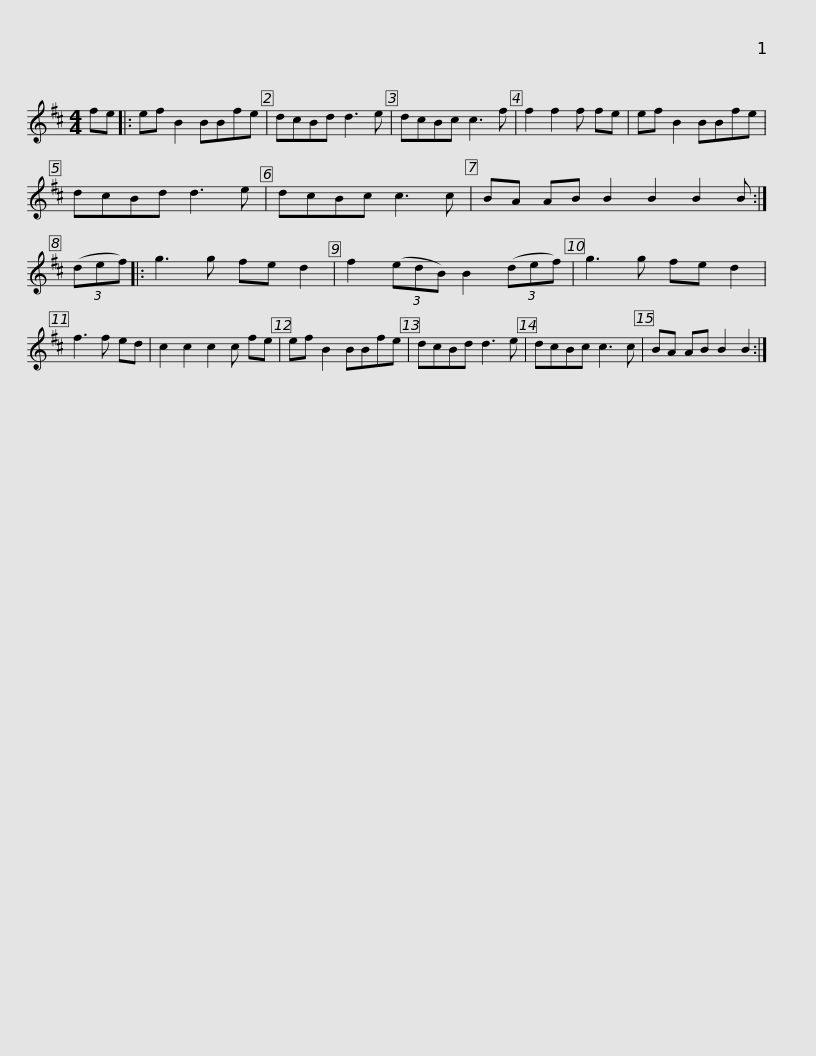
X:1
L:1/8
M:4/4
I:linebreak $
K:D
V:1 treble
V:1
 fe |: ef B2 BBfe | dcBd d3 e | dcBc c3 f | f2 f2 f fe | %5
 ef B2 BBfe | dcBd d3 e |$ dcBc c3 c | BA AB B2 B2 B2 B :| (3(def) |: %10
 g3 g fe d2 | f2 (3(edB) B2 (3(def) | g3 g fe d2 | f3 f ed |$ c2 c2 c2 c fe | %15
 ef B2 BBfe | dcBd d3 e | dcBc c3 c | BA AB B2 B2 :| %19
